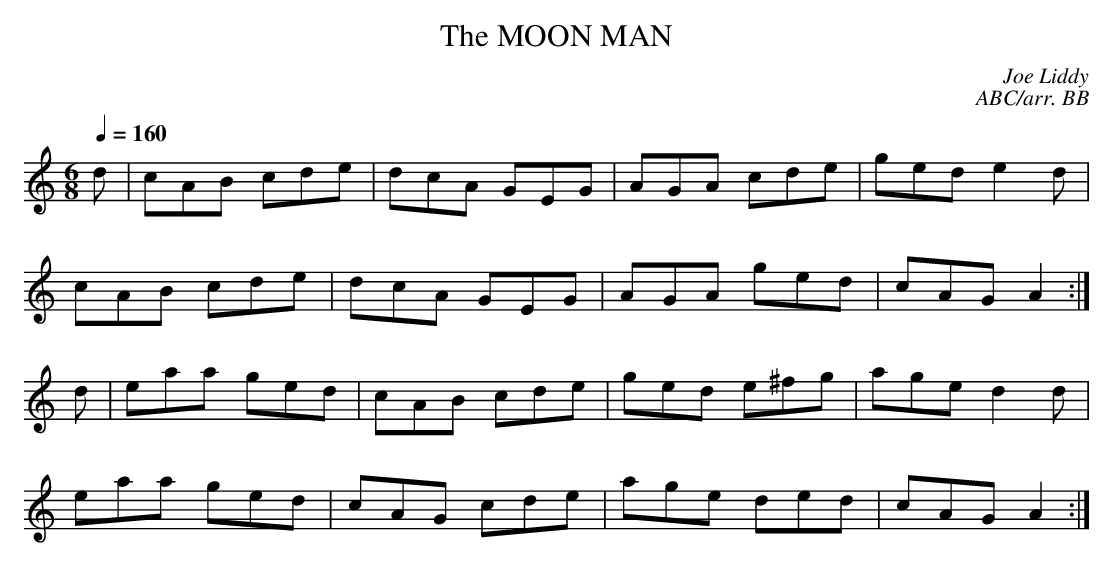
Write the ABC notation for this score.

X:1
T:MOON MAN, The
C:Joe Liddy
C:ABC/arr. BB
Q:1/4=160
L:1/8
M:6/8
K:Am
d|cAB cde|dcA GEG|AGA cde|ged e2d |
cAB cde|dcA GEG|AGA ged|cAG A2 :|
d|eaa ged|cAB cde|ged e^fg|age d2d |
eaa ged|cAG cde|age ded|cAG A2 :|
